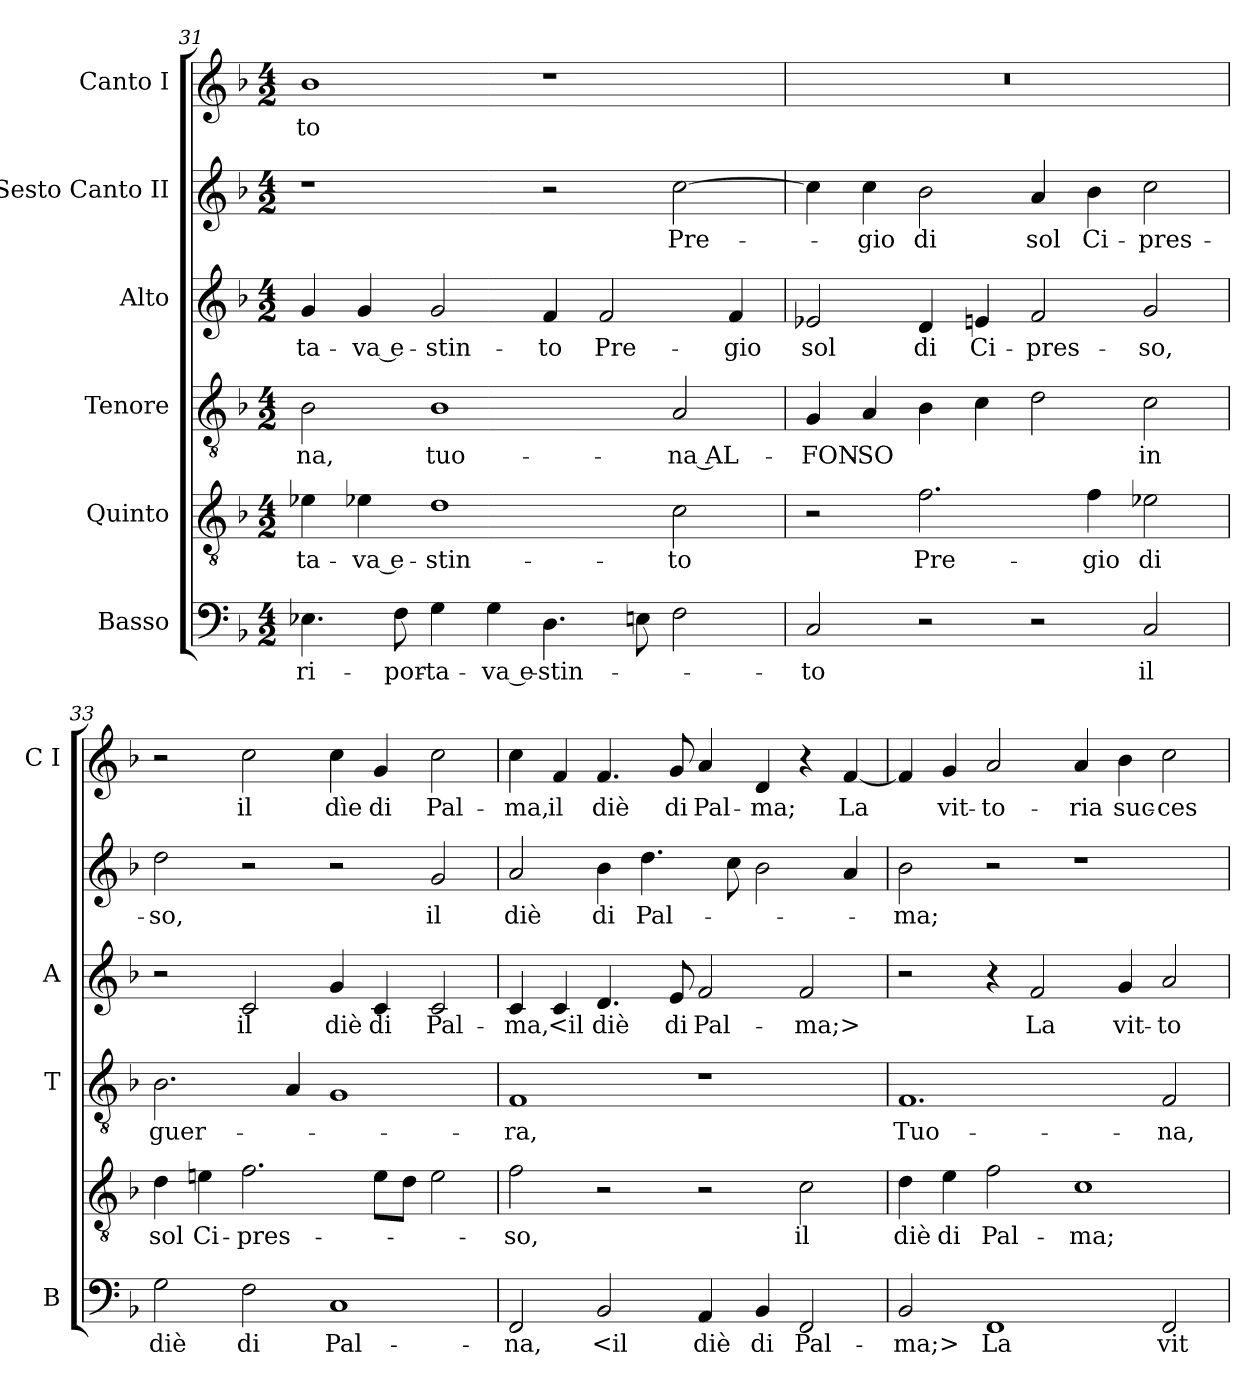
**kern	**text	**kern	**text	**kern	**text	**kern	**text	**kern	**text	**kern	**text
*part6	*part6	*part5	*part5	*part4	*part4	*part3	*part3	*part2	*part2	*part1	*part1
*staff6	*staff6	*staff5	*staff5	*staff4	*staff4	*staff3	*staff3	*staff2	*staff2	*staff1	*staff1
*I"Basso	*	*I"Quinto	*	*I"Tenore	*	*I"Alto	*	*I"Sesto Canto II	*	*I"Canto I	*
*I'B	*	*	*	*I'T	*	*I'A	*	*	*	*I'C I	*
*clefF4	*	*clefGv2	*	*clefGv2	*	*clefG2	*	*clefG2	*	*clefG2	*
*k[b-]	*	*k[b-]	*	*k[b-]	*	*k[b-]	*	*k[b-]	*	*k[b-]	*
*F:	*	*F:	*	*F:	*	*F:	*	*F:	*	*F:	*
*M4/2	*	*M4/2	*	*M4/2	*	*M4/2	*	*M4/2	*	*M4/2	*
=31	=31	=31	=31	=31	=31	=31	=31	=31	=31	=31	=31
4.E-X	ri-	4e-X	-ta-	2B-	-na,	4g	-ta-	1r	.	1b-	-to
.	.	4e-X	-va e-	.	.	4g	-va e-	.	.	.	.
8F	-por-	.	.	.	.	.	.	.	.	.	.
4G	-ta-	1d	-stin-	1B-	tuo-	2g	-stin-	.	.	.	.
4G	-va e-	.	.	.	.	.	.	.	.	.	.
4.D	-stin-	.	.	.	.	4f	-to	2r	.	1r	.
.	.	.	.	.	.	2f	Pre-	.	.	.	.
8En	.	.	.	.	.	.	.	.	.	.	.
2F	.	2c	-to	2A	-na AL-	.	.	[2cc	Pre-	.	.
.	.	.	.	.	.	4f	-gio	.	.	.	.
=32	=32	=32	=32	=32	=32	=32	=32	=32	=32	=32	=32
2C	-to	2r	.	4G	-FON-	2e-X	sol	4cc]	.	0r	.
.	.	.	.	4A	-SO	.	.	4cc	-gio	.	.
2r	.	2.f	Pre-	4B-	.	4d	di	2b-	di	.	.
.	.	.	.	4c	.	4en	Ci-	.	.	.	.
2r	.	.	.	2d	.	2f	-pres-	4a	sol	.	.
.	.	4f	-gio	.	.	.	.	4b-	Ci-	.	.
2C	il	2e-X	di	2c	in	2g	-so,	2cc	-pres-	.	.
=33	=33	=33	=33	=33	=33	=33	=33	=33	=33	=33	=33
2G	diè	4d	sol	2.B-	guer-	2r	.	2dd	-so,	2r	.
.	.	4en	Ci-	.	.	.	.	.	.	.	.
2F	di	2.f	-pres-	.	.	2c	il	2r	.	2cc	il
.	.	.	.	4A	.	.	.	.	.	.	.
1C	Pal-	.	.	1G	.	4g	diè	2r	.	4cc	dìe
.	.	8eL	.	.	.	4c	di	.	.	4g	di
.	.	8dJ	.	.	.	.	.	.	.	.	.
.	.	2e	.	.	.	2c	Pal-	2g	il	2cc	Pal-
=34	=34	=34	=34	=34	=34	=34	=34	=34	=34	=34	=34
2FF	-na,	2f	-so,	1F	-ra,	4c	-ma,	2a	diè	4cc	-ma,
.	.	.	.	.	.	4c	<il	.	.	4f	il
2BB-	<il	2r	.	.	.	4.d	diè	4b-	di	4.f	diè
.	.	.	.	.	.	.	.	4.dd	Pal-	.	.
.	.	.	.	.	.	8e	di	.	.	8g	di
4AA	diè	2r	.	1r	.	2f	Pal-	.	.	4a	Pal-
.	.	.	.	.	.	.	.	8cc	.	.	.
4BB-	di	.	.	.	.	.	.	2b-	.	4d	-ma;
2FF	Pal-	2c	il	.	.	2f	-ma;>	.	.	4r	.
.	.	.	.	.	.	.	.	4a	.	[4f	La
=35	=35	=35	=35	=35	=35	=35	=35	=35	=35	=35	=35
2BB-	-ma;>	4d	diè	1.F	Tuo-	2r	.	2b-	-ma;	4f]	.
.	.	4e	di	.	.	.	.	.	.	4g	vit-
1FF	La	2f	Pal-	.	.	4r	.	2r	.	2a	-to-
.	.	.	.	.	.	2f	La	.	.	.	.
.	.	1c	-ma;	.	.	.	.	1r	.	4a	-ria
.	.	.	.	.	.	4g	vit-	.	.	4b-	suc-
2FF	vit-	.	.	2F	-na,	2a	-to-	.	.	2cc	-ces-
=	=	=	=	=	=	=	=	=	=	=	=
*-	*-	*-	*-	*-	*-	*-	*-	*-	*-	*-	*-
